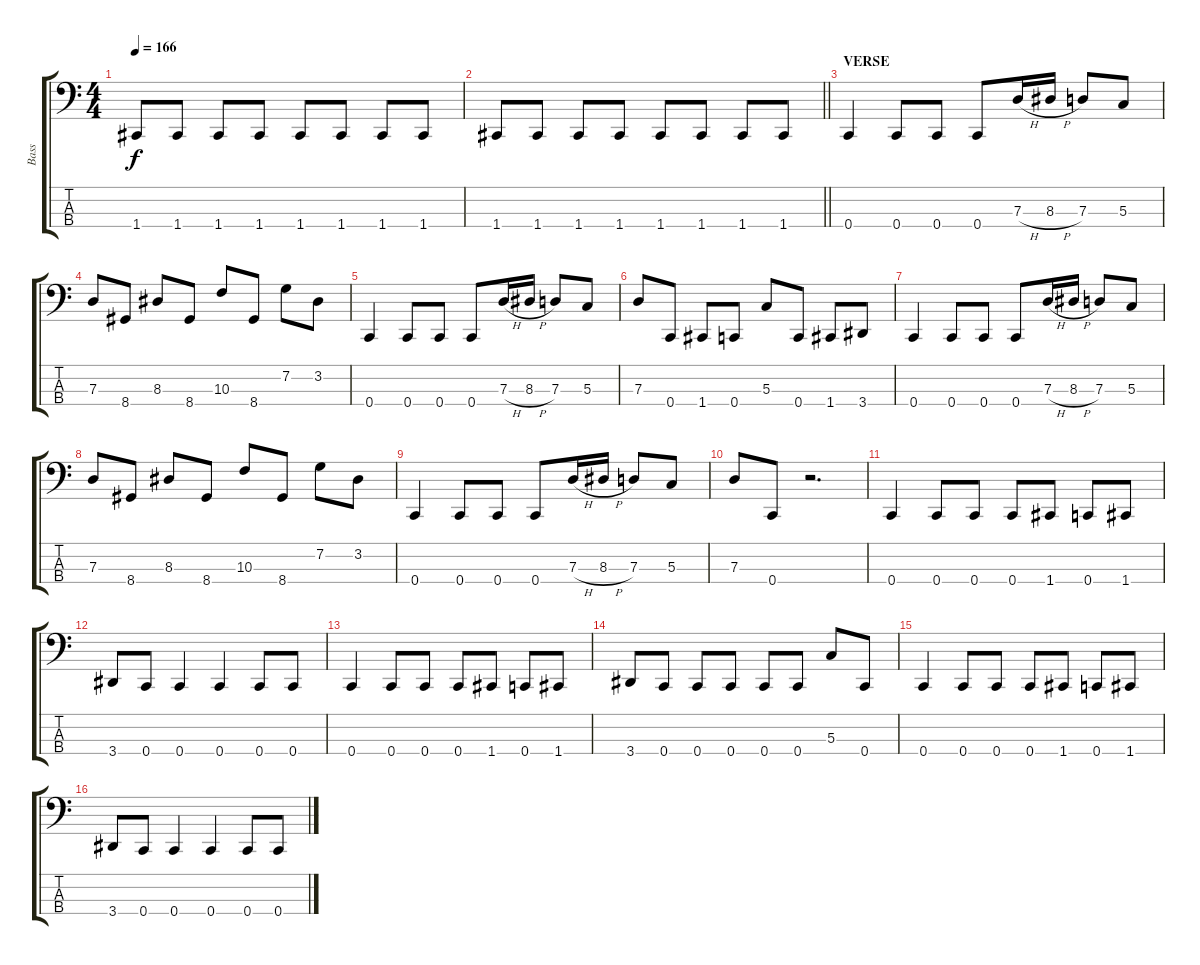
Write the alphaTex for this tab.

\track ("Bass" "Bass") {instrument electricbasspick}
\staff {score tabs}
\tuning (F2 C2 G1 C1) {hide}
\ts (4 4)
\tempo 166
\clef f4
\ks c
1.4.8{dy f} 1.4.8 1.4.8 1.4.8 1.4.8 1.4.8 1.4.8 1.4.8 |
\barLineRight lightlight
1.4.8 1.4.8 1.4.8 1.4.8 1.4.8 1.4.8 1.4.8 1.4.8 |
\section ("" "VERSE")
0.4.4 0.4.8 0.4.8 0.4.8 7.3{h}.16 8.3{h}.16 7.3.8 5.3.8 |
7.3.8 8.4.8 8.3.8 8.4.8 10.3.8 8.4.8 7.2.8 3.2.8 |
0.4.4 0.4.8 0.4.8 0.4.8 7.3{h}.16 8.3{h}.16 7.3.8 5.3.8 |
7.3.8 0.4.8 1.4.8 0.4.8 5.3.8 0.4.8 1.4.8 3.4.8 |
0.4.4 0.4.8 0.4.8 0.4.8 7.3{h}.16 8.3{h}.16 7.3.8 5.3.8 |
7.3.8 8.4.8 8.3.8 8.4.8 10.3.8 8.4.8 7.2.8 3.2.8 |
0.4.4 0.4.8 0.4.8 0.4.8 7.3{h}.16 8.3{h}.16 7.3.8 5.3.8 |
7.3.8 0.4.8 r.2{d} |
0.4.4 0.4.8 0.4.8 0.4.8 1.4.8 0.4.8 1.4.8 |
3.4.8 0.4.8 0.4.4 0.4.4 0.4.8 0.4.8 |
0.4.4 0.4.8 0.4.8 0.4.8 1.4.8 0.4.8 1.4.8 |
3.4.8 0.4.8 0.4.8 0.4.8 0.4.8 0.4.8 5.3.8 0.4.8 |
0.4.4 0.4.8 0.4.8 0.4.8 1.4.8 0.4.8 1.4.8 |
3.4.8 0.4.8 0.4.4 0.4.4 0.4.8 0.4.8
